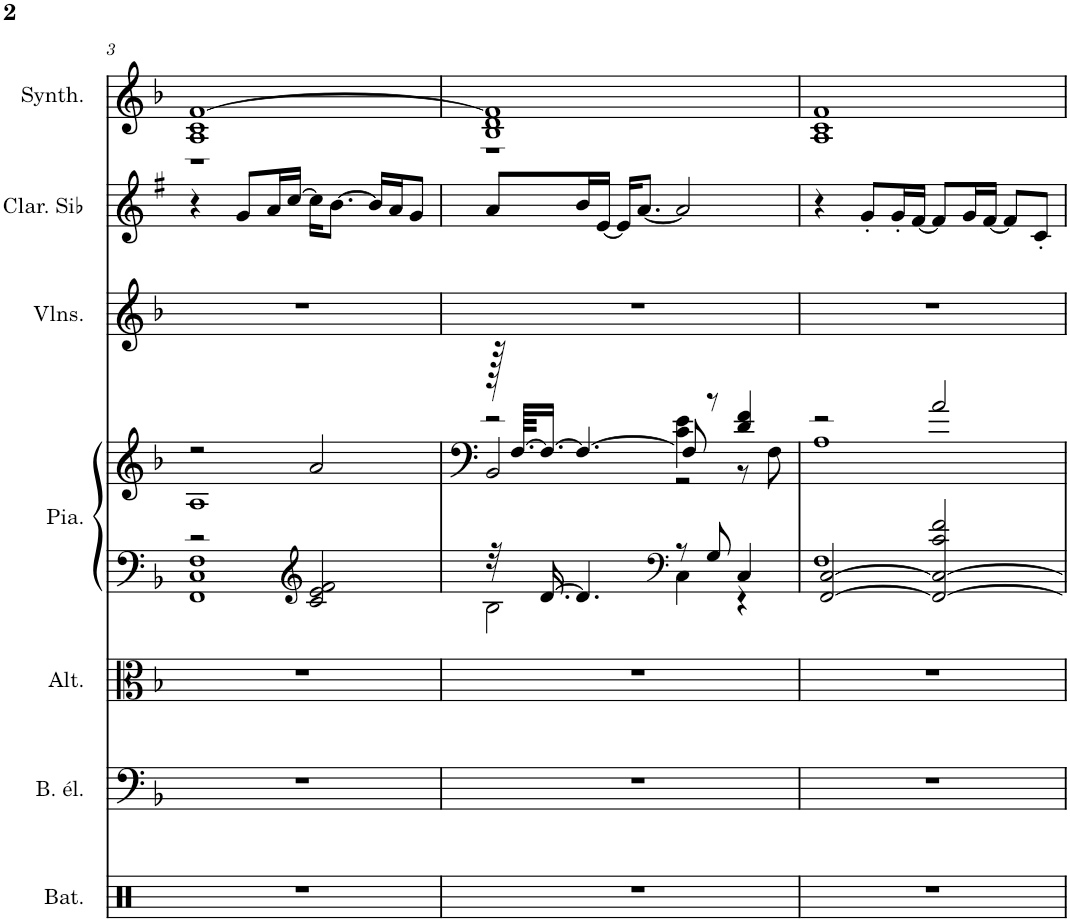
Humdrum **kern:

**kern	**kern	**kern	**kern	**kern	**kern	**kern	**kern
*part7	*part6	*part5	*part4	*part4	*part3	*part2	*part1
*staff8	*staff7	*staff6	*staff5	*staff4	*staff3	*staff2	*staff1
*I"Batterie, Drums	*I"Basse électrique à 5 cordes, Electric Bass (finger)	*I"Altos, String Ensemble 1	*I"Piano, Acoustic Grand Piano	*	*I"Violons, String Ensemble 1	*I"Clarinette en Sib	*I"Synthétiseur Pad, Pad 2 (warm)
*I'Bat.	*I'B. él.	*I'Alt.	*I'Pia.	*	*I'Vlns.	*I'Clar. Sib	*I'Synth.
!!LO:PB:g=z
*clefX	*clefF4	*clefC3	*clefF4	*clefG2	*clefG2	*clefG2	*clefG2
*	*Trd7c12	*	*	*	*	*Trd1c2	*
*k[]	*k[b-]	*k[b-]	*k[b-]	*k[b-]	*k[b-]	*k[f#]	*k[b-]
*M4/4	*M4/4	*M4/4	*M4/4	*M4/4	*M4/4	*M4/4	*M4/4
=3	=3	=3	=3	=3	=3	=3	=3
*	*	*	*^	*^	*	*	*^
1r	1r	1r	2r	1FF 1C 1F	2r	1A	1r	4r	1A 1c [1f	1r
.	.	.	.	.	.	.	.	8g/L	.	.
.	.	.	.	.	.	.	.	16a/L	.	.
.	.	.	.	.	.	.	.	[16cc/JJ	.	.
*	*	*	*clefG2	*	*	*	*	*	*	*
.	.	.	2c/ 2e/ 2f/	.	2a/	.	.	16cc\KL]	.	.
.	.	.	.	.	.	.	.	[8.b\J	.	.
.	.	.	.	.	.	.	.	16b/LL]	.	.
.	.	.	.	.	.	.	.	16a/J	.	.
.	.	.	.	.	.	.	.	8g/J	.	.
=4	=4	=4	=4	=4	=4	=4	=4	=4	=4	=4
*	*	*	*	*	*	*^	*	*	*	*
1r	1r	1r	32r	2B-\	128r	2r	2BB-/	1r	8a/L	1B- 1d 1f]	1r
.	.	.	.	.	[64.F/KKLL	.	.	.	.	.	.
.	.	.	[16.d/	.	16.F/JJ_	.	.	.	.	.	.
.	.	.	4.d/]	.	4.F/_	.	.	.	16b/L	.	.
.	.	.	.	.	.	.	.	.	[16e/JJ	.	.
.	.	.	.	.	.	.	.	.	16e/KL]	.	.
.	.	.	.	.	.	.	.	.	[8.a/J	.	.
*	*	*	*clefF4	*	*	*	*	*	*	*	*
.	.	.	8r	4C\	8F/]	4c\ 4e\	2r	.	2a/]	.	.
.	.	.	8G/	.	8r	.	.	.	.	.	.
.	.	.	4C/	4r	4d/ 4f/	8r	.	.	.	.	.
.	.	.	.	.	.	8F\	.	.	.	.	.
*	*	*	*	*	*	*v	*v	*	*	*v	*v
=5	=5	=5	=5	=5	=5	=5	=5	=5	=5
1r	1r	1r	[2FF/ [2C/	1F	2r	1A	1r	4r	1A 1c 1f
.	.	.	.	.	.	.	.	8g'/L	.
.	.	.	.	.	.	.	.	16g'/L	.
.	.	.	.	.	.	.	.	[16f#/JJ	.
.	.	.	2FF/_ 2C/_ 2c/ 2f/	.	2a/	.	.	8f#/L]	.
.	.	.	.	.	.	.	.	16g/L	.
.	.	.	.	.	.	.	.	[16f#/JJ	.
.	.	.	.	.	.	.	.	8f#/L]	.
.	.	.	.	.	.	.	.	8c'/J	.
*	*	*	*v	*v	*	*	*	*	*
*	*	*	*	*v	*v	*	*	*
=	=	=	=	=	=	=	=
*-	*-	*-	*-	*-	*-	*-	*-
